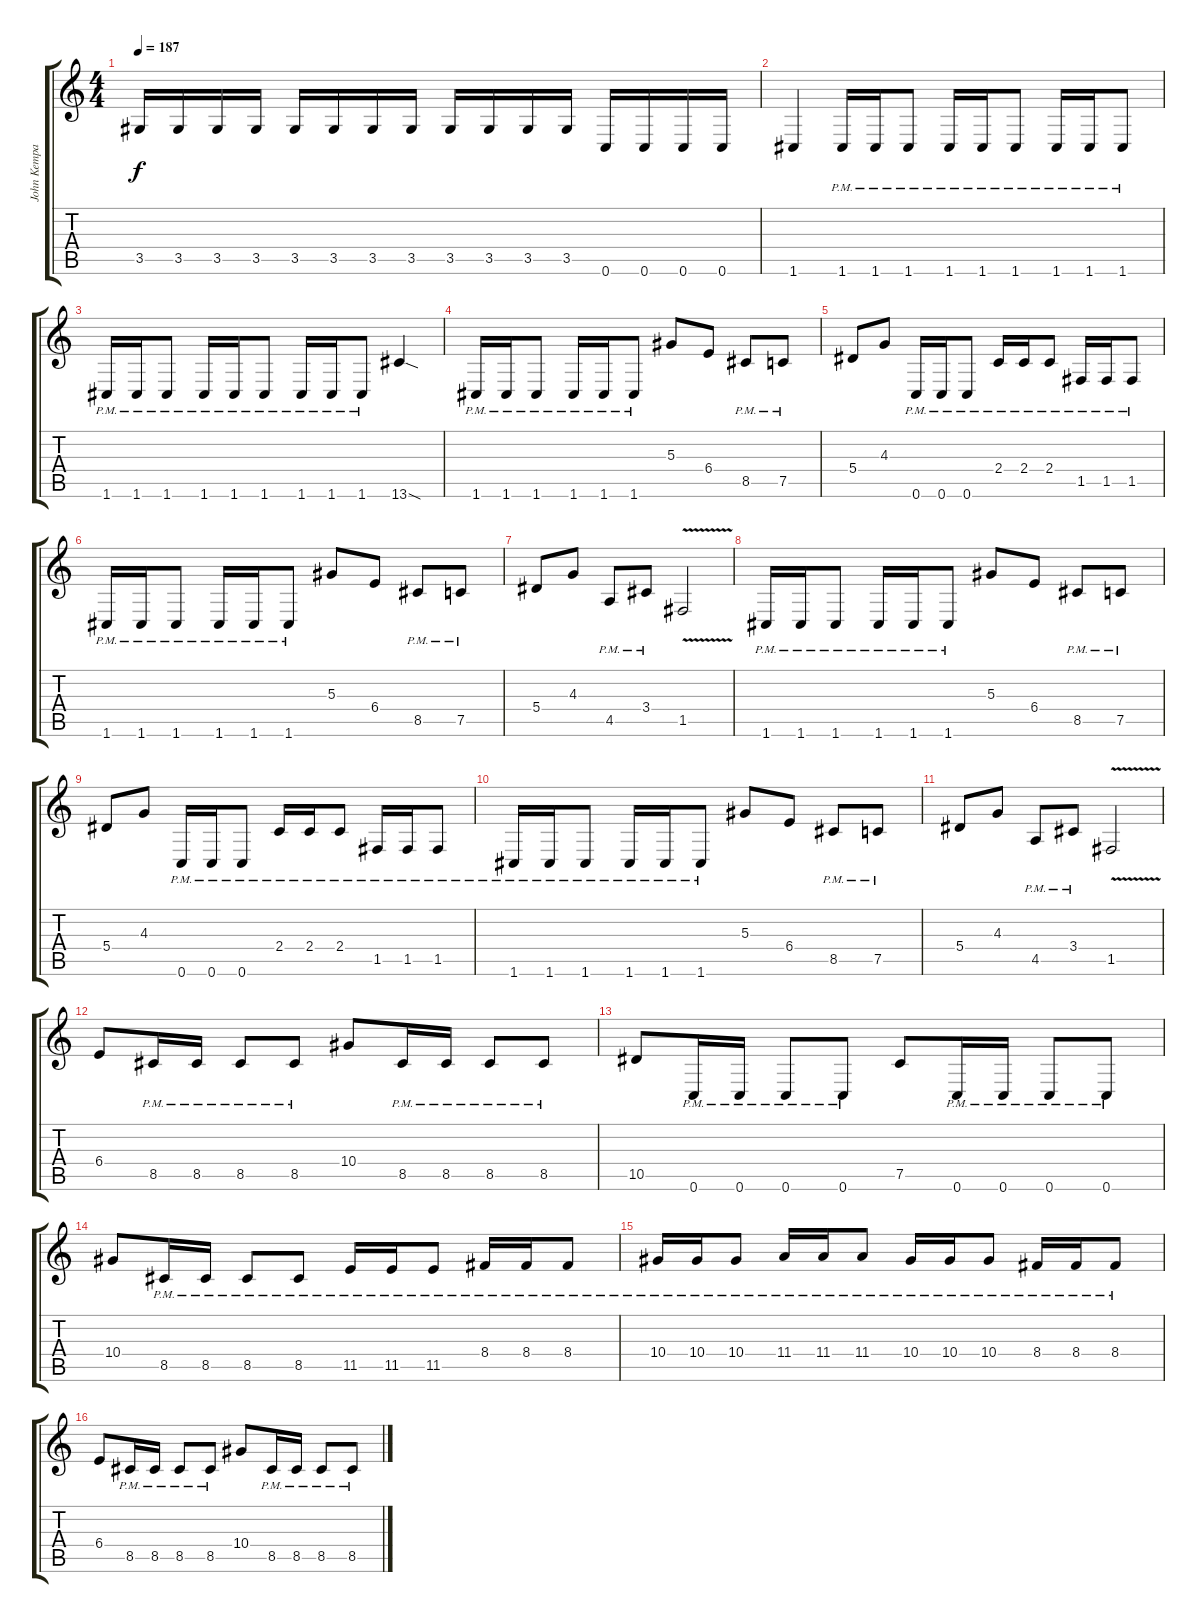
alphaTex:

\track ("John Kempainen (Rhythm Guitar)" "John Kempa") {instrument distortionguitar}
\staff {score tabs}
\tuning (C4 G3 Eb3 Bb2 F2 C2) {hide}
\ts (4 4)
\tempo 187
\clef g2
\ks c
3.5.16{dy f} 3.5.16 3.5.16 3.5.16 3.5.16 3.5.16 3.5.16 3.5.16 3.5.16 3.5.16 3.5.16 3.5.16 0.6.16 0.6.16 0.6.16 0.6.16 |
1.6.4 1.6{pm}.16 1.6{pm}.16 1.6{pm}.8 1.6{pm}.16 1.6{pm}.16 1.6{pm}.8 1.6{pm}.16 1.6{pm}.16 1.6{pm}.8 |
1.6{pm}.16 1.6{pm}.16 1.6{pm}.8 1.6{pm}.16 1.6{pm}.16 1.6{pm}.8 1.6{pm}.16 1.6{pm}.16 1.6{pm}.8 13.6{sod}.4 |
1.6{pm}.16 1.6{pm}.16 1.6{pm}.8 1.6{pm}.16 1.6{pm}.16 1.6{pm}.8 5.3.8 6.4.8 8.5{pm}.8 7.5{pm}.8 |
5.4.8 4.3.8 0.6{pm}.16 0.6{pm}.16 0.6{pm}.8 2.4{pm}.16 2.4{pm}.16 2.4{pm}.8 1.5{pm}.16 1.5{pm}.16 1.5{pm}.8 |
1.6{pm}.16 1.6{pm}.16 1.6{pm}.8 1.6{pm}.16 1.6{pm}.16 1.6{pm}.8 5.3.8 6.4.8 8.5{pm}.8 7.5{pm}.8 |
5.4.8 4.3.8 4.5{pm}.8 3.4{pm}.8 1.5{v}.2 |
1.6{pm}.16 1.6{pm}.16 1.6{pm}.8 1.6{pm}.16 1.6{pm}.16 1.6{pm}.8 5.3.8 6.4.8 8.5{pm}.8 7.5{pm}.8 |
5.4.8 4.3.8 0.6{pm}.16 0.6{pm}.16 0.6{pm}.8 2.4{pm}.16 2.4{pm}.16 2.4{pm}.8 1.5{pm}.16 1.5{pm}.16 1.5{pm}.8 |
1.6{pm}.16 1.6{pm}.16 1.6{pm}.8 1.6{pm}.16 1.6{pm}.16 1.6{pm}.8 5.3.8 6.4.8 8.5{pm}.8 7.5{pm}.8 |
5.4.8 4.3.8 4.5{pm}.8 3.4{pm}.8 1.5{v}.2 |
6.4.8 8.5{pm}.16 8.5{pm}.16 8.5{pm}.8 8.5{pm}.8 10.4.8 8.5{pm}.16 8.5{pm}.16 8.5{pm}.8 8.5{pm}.8 |
10.5.8 0.6{pm}.16 0.6{pm}.16 0.6{pm}.8 0.6{pm}.8 7.5.8 0.6{pm}.16 0.6{pm}.16 0.6{pm}.8 0.6{pm}.8 |
10.4.8 8.5{pm}.16 8.5{pm}.16 8.5{pm}.8 8.5{pm}.8 11.5{pm}.16 11.5{pm}.16 11.5{pm}.8 8.4{pm}.16 8.4{pm}.16 8.4{pm}.8 |
10.4{pm}.16 10.4{pm}.16 10.4{pm}.8 11.4{pm}.16 11.4{pm}.16 11.4{pm}.8 10.4{pm}.16 10.4{pm}.16 10.4{pm}.8 8.4{pm}.16 8.4{pm}.16 8.4{pm}.8 |
6.4.8 8.5{pm}.16 8.5{pm}.16 8.5{pm}.8 8.5{pm}.8 10.4.8 8.5{pm}.16 8.5{pm}.16 8.5{pm}.8 8.5{pm}.8
